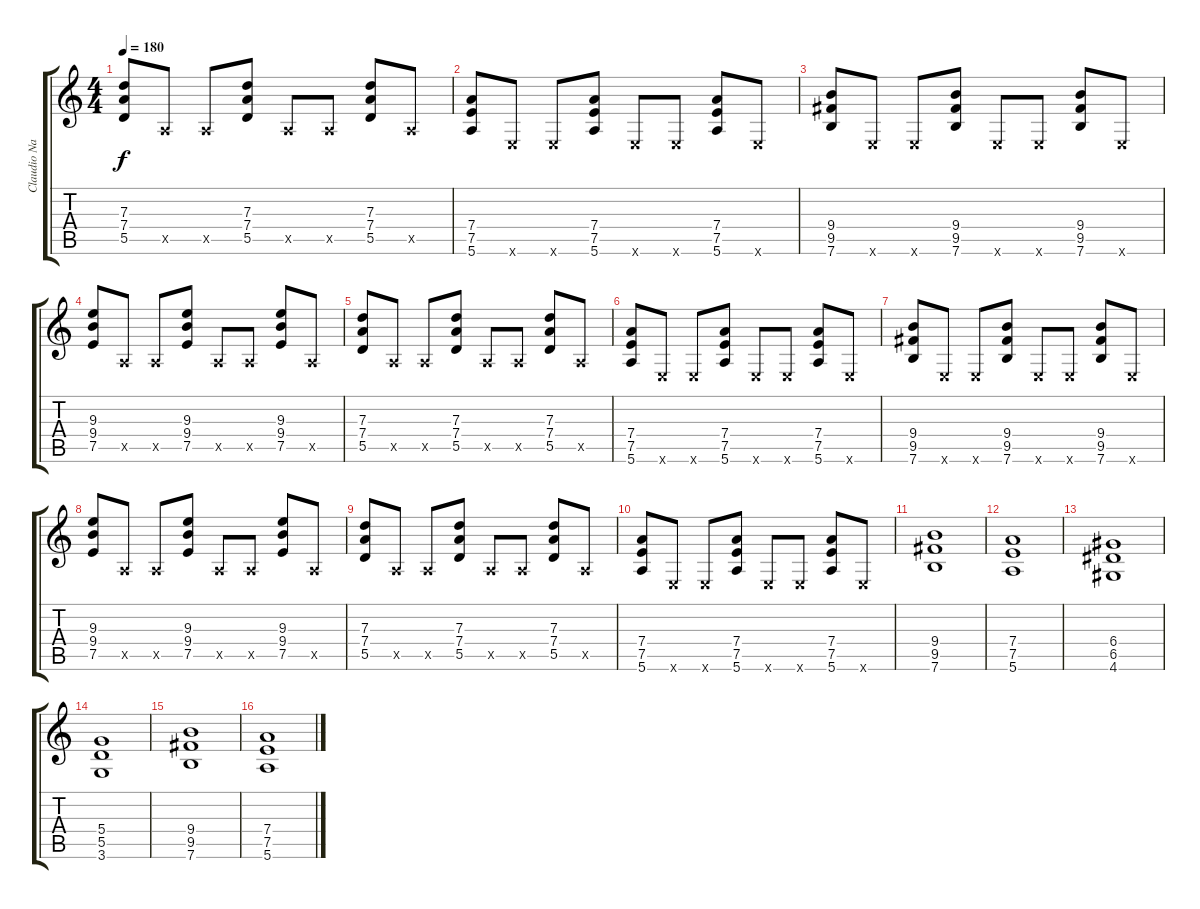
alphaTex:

\track ("Claudio Narea" "Claudio Na") {instrument distortionguitar}
\staff {score tabs}
\tuning (E4 B3 G3 D3 A2 E2) {hide}
\ts (4 4)
\tempo 180
\clef g2
\ks c
(7.3 7.4 5.5).8{dy f} 0.5{x}.8 0.5{x}.8 (7.3 7.4 5.5).8 0.5{x}.8 0.5{x}.8 (7.3 7.4 5.5).8 0.5{x}.8 |
(7.4 7.5 5.6).8 0.6{x}.8 0.6{x}.8 (7.4 7.5 5.6).8 0.6{x}.8 0.6{x}.8 (7.4 7.5 5.6).8 0.6{x}.8 |
(9.4 9.5 7.6).8 0.6{x}.8 0.6{x}.8 (9.4 9.5 7.6).8 0.6{x}.8 0.6{x}.8 (9.4 9.5 7.6).8 0.6{x}.8 |
(9.3 9.4 7.5).8 0.5{x}.8 0.5{x}.8 (9.3 9.4 7.5).8 0.5{x}.8 0.5{x}.8 (9.3 9.4 7.5).8 0.5{x}.8 |
(7.3 7.4 5.5).8 0.5{x}.8 0.5{x}.8 (7.3 7.4 5.5).8 0.5{x}.8 0.5{x}.8 (7.3 7.4 5.5).8 0.5{x}.8 |
(7.4 7.5 5.6).8 0.6{x}.8 0.6{x}.8 (7.4 7.5 5.6).8 0.6{x}.8 0.6{x}.8 (7.4 7.5 5.6).8 0.6{x}.8 |
(9.4 9.5 7.6).8 0.6{x}.8 0.6{x}.8 (9.4 9.5 7.6).8 0.6{x}.8 0.6{x}.8 (9.4 9.5 7.6).8 0.6{x}.8 |
(9.3 9.4 7.5).8 0.5{x}.8 0.5{x}.8 (9.3 9.4 7.5).8 0.5{x}.8 0.5{x}.8 (9.3 9.4 7.5).8 0.5{x}.8 |
(7.3 7.4 5.5).8 0.5{x}.8 0.5{x}.8 (7.3 7.4 5.5).8 0.5{x}.8 0.5{x}.8 (7.3 7.4 5.5).8 0.5{x}.8 |
(7.4 7.5 5.6).8 0.6{x}.8 0.6{x}.8 (7.4 7.5 5.6).8 0.6{x}.8 0.6{x}.8 (7.4 7.5 5.6).8 0.6{x}.8 |
(9.4 9.5 7.6).1 |
(7.4 7.5 5.6).1 |
(6.4 6.5 4.6).1 |
(5.4 5.5 3.6).1 |
(9.4 9.5 7.6).1 |
(7.4 7.5 5.6).1
